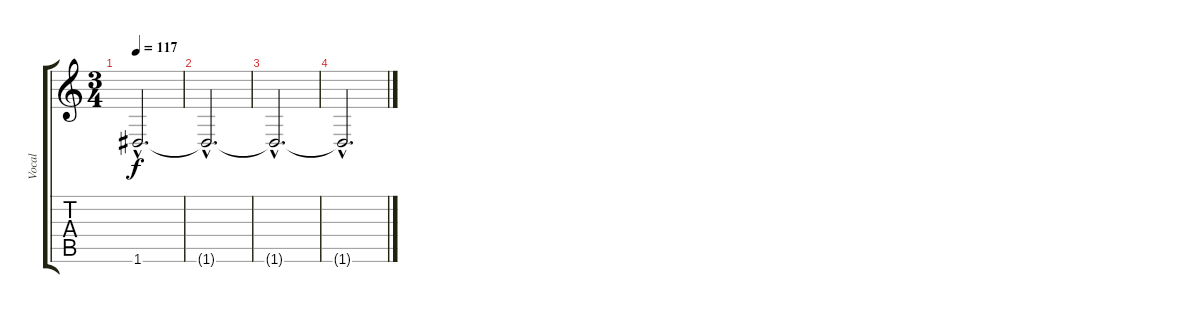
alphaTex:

\track ("Vocal" "Vocal") {instrument overdrivenguitar}
\staff {score tabs}
\tuning (E4 B3 G3 D3 A2 D2) {hide}
\ts (3 4)
\tempo 117
\clef g2
\ks c
1.6{hac}.2{d dy f} |
1.6{hac t}.2{d} |
1.6{hac t}.2{d} |
1.6{hac t}.2{d}
